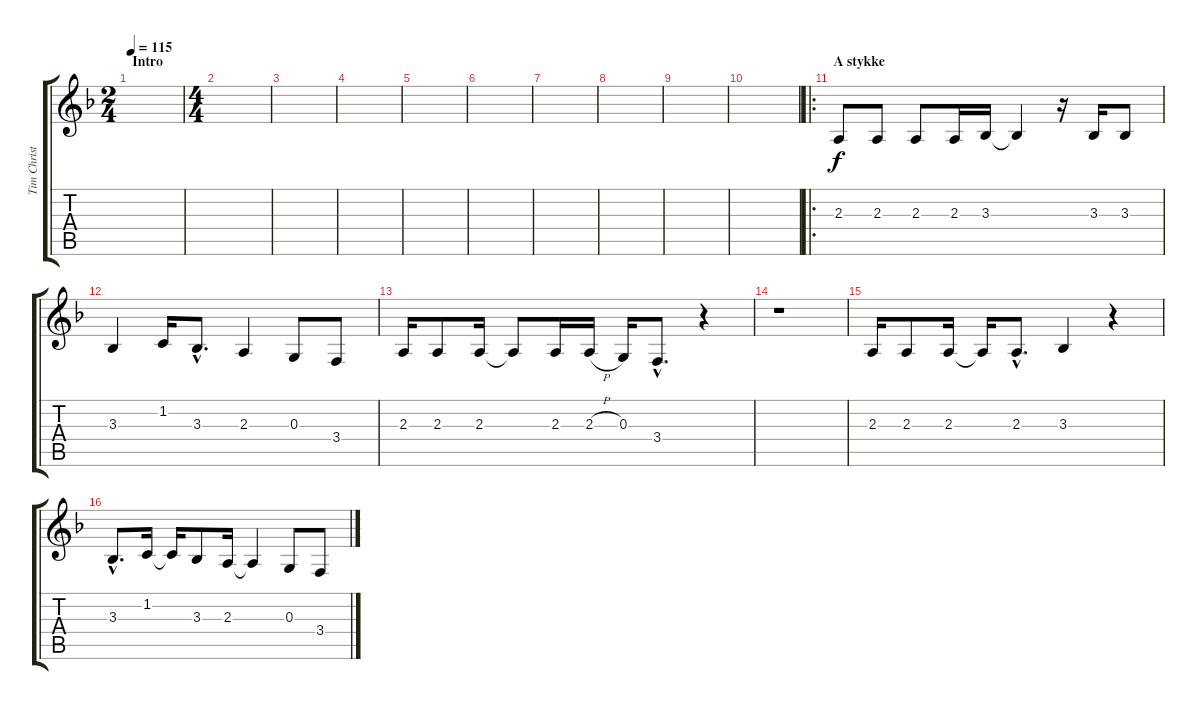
\track ("Tim Christensen (Vocal)" "Tim Christ") {instrument oboe}
\staff {score tabs}
\tuning (E4 B3 G3 D3 A2 E2) {hide}
\ts (2 4)
\section ("" "Intro")
\tempo 115
\clef g2
\ks f
|
\ts (4 4)
|
|
|
|
|
|
|
|
|
\ro
\section ("" "A stykke")
2.3.8 2.3.8 2.3.8 2.3.16 3.3.16 3.3{t}.4 r.16 3.3.16 3.3.8 |
3.3.4 1.2.16 3.3{hac}.8{d} 2.3.4 0.3.8 3.4.8 |
2.3.16 2.3.8 2.3.16 2.3{t}.8 2.3.16 2.3{h}.16 0.3.16 3.4{hac}.8{d} r.4 |
r.1 |
2.3.16 2.3.8 2.3.16 2.3{t}.16 2.3{hac}.8{d} 3.3.4 r.4 |
3.3{hac}.8{d} 1.2.16 1.2{t}.16 3.3.8 2.3.16 2.3{t}.4 0.3.8 3.4.8
